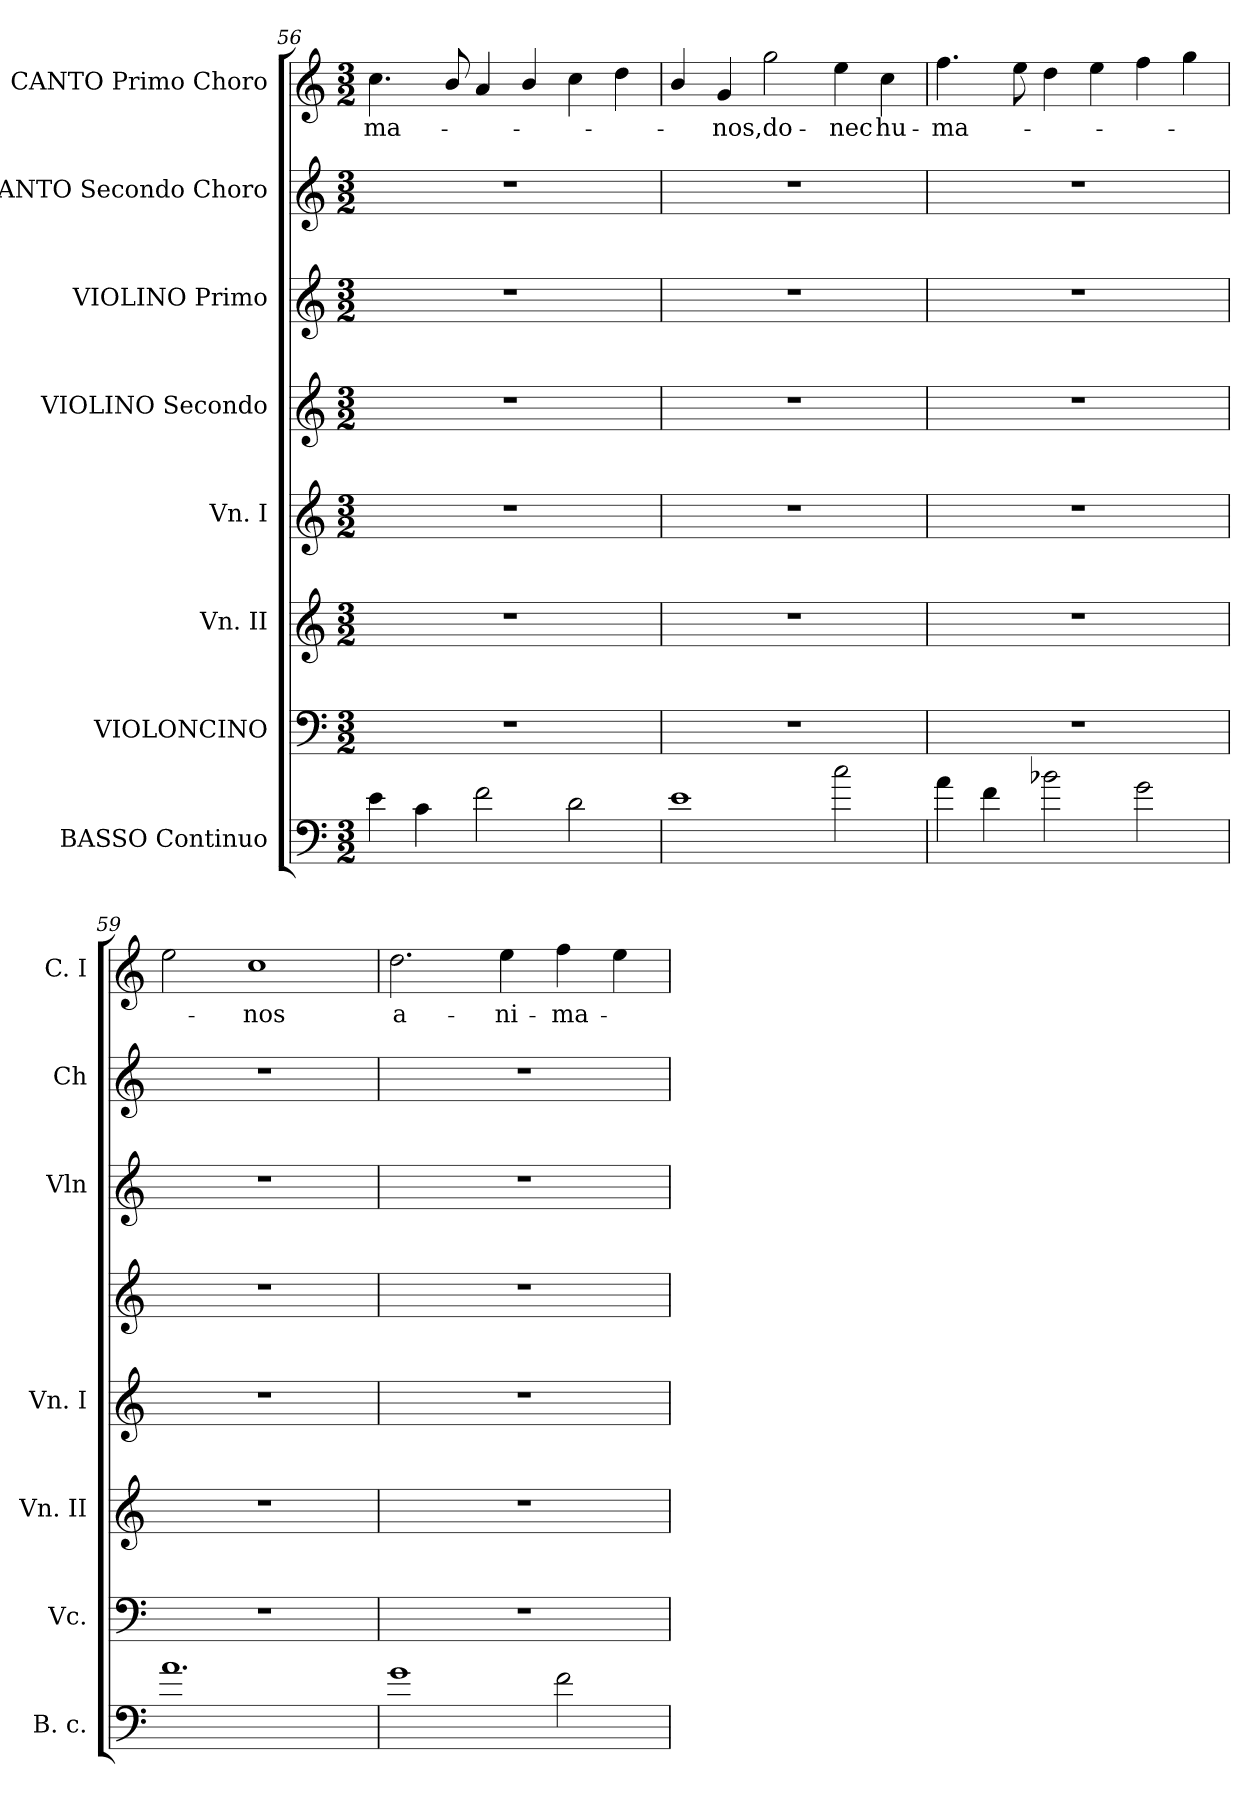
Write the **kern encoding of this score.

**kern	**kern	**kern	**kern	**kern	**kern	**kern	**kern	**text
*part8	*part7	*part6	*part5	*part4	*part3	*part2	*part1	*part1
*staff8	*staff7	*staff6	*staff5	*staff4	*staff3	*staff2	*staff1	*staff1
*I"BASSO Continuo	*I"VIOLONCINO	*I"Vn. II	*I"Vn. I	*I"VIOLINO Secondo	*I"VIOLINO Primo	*I"CANTO Secondo Choro	*I"CANTO Primo Choro	*
*I'B. c.	*I'Vc.	*I'Vn. II	*I'Vn. I	*	*I'Vln	*I'Ch	*I'C. I	*
!!LO:LB:g=z
*clefF4	*clefF4	*clefG2	*clefG2	*clefG2	*clefG2	*clefG2	*clefG2	*
*ITrd7c12	*	*	*	*	*	*	*	*
*k[]	*k[]	*k[]	*k[]	*k[]	*k[]	*k[]	*k[]	*
*C:	*C:	*C:	*C:	*C:	*C:	*C:	*C:	*
*M3/2	*M3/2	*M3/2	*M3/2	*M3/2	*M3/2	*M3/2	*M3/2	*
=56	=56	=56	=56	=56	=56	=56	=56	=56
!	!	!	!	!	!	!	!	!LO:LY:b
4E>\	1.r	1.r	1.r	1.r	1.r	1.r	4.cc\	-ma-
4C\	.	.	.	.	.	.	.	.
.	.	.	.	.	.	.	8b/	.
2F\	.	.	.	.	.	.	4a/	.
.	.	.	.	.	.	.	4b/	.
2D\	.	.	.	.	.	.	4cc\	.
.	.	.	.	.	.	.	4dd\	.
=57	=57	=57	=57	=57	=57	=57	=57	=57
1E>	1.r	1.r	1.r	1.r	1.r	1.r	4b/	.
!	!	!	!	!	!	!	!	!LO:LY:b
.	.	.	.	.	.	.	4g/	-nos,do-
.	.	.	.	.	.	.	2gg\	.
!	!	!	!	!	!	!	!	!LO:LY:b
2c\	.	.	.	.	.	.	4ee\	-nec
!	!	!	!	!	!	!	!	!LO:LY:b
.	.	.	.	.	.	.	4cc\	hu-
=58	=58	=58	=58	=58	=58	=58	=58	=58
!	!	!	!	!	!	!	!	!LO:LY:b
4A>\	1.r	1.r	1.r	1.r	1.r	1.r	4.ff\	-ma-
4F\	.	.	.	.	.	.	.	.
.	.	.	.	.	.	.	8ee\	.
2B-X\	.	.	.	.	.	.	4dd\	.
.	.	.	.	.	.	.	4ee\	.
2G\	.	.	.	.	.	.	4ff\	.
.	.	.	.	.	.	.	4gg\	.
=59	=59	=59	=59	=59	=59	=59	=59	=59
1.A	1.r	1.r	1.r	1.r	1.r	1.r	2ee\	.
!	!	!	!	!	!	!	!	!LO:LY:b
.	.	.	.	.	.	.	1cc	-nos
=60	=60	=60	=60	=60	=60	=60	=60	=60
!	!	!	!	!	!	!	!	!LO:LY:b
1G	1.r	1.r	1.r	1.r	1.r	1.r	2.dd\	a-
!	!	!	!	!	!	!	!	!LO:LY:b
.	.	.	.	.	.	.	4ee\	-ni-
!	!	!	!	!	!	!	!	!LO:LY:b
2F>\	.	.	.	.	.	.	4ff\	-ma-
.	.	.	.	.	.	.	4ee\	.
=	=	=	=	=	=	=	=	=
*-	*-	*-	*-	*-	*-	*-	*-	*-
